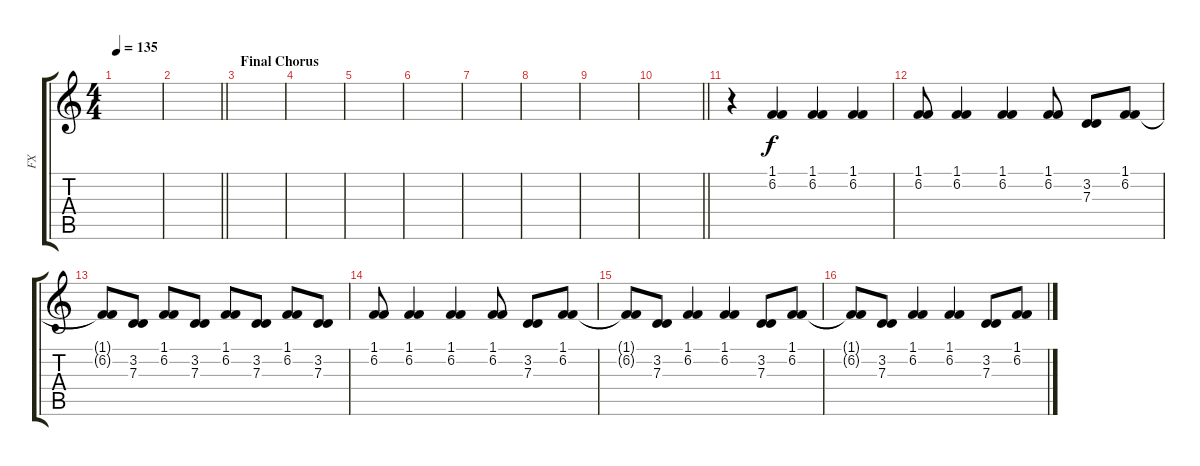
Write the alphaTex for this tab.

\track ("FX" "FX") {instrument fx7echoes}
\staff {score tabs}
\tuning (E4 B3 G3 D3 A2 E2) {hide}
\ts (4 4)
\tempo 135
\clef g2
\ks c
|
\barLineRight lightlight
|
\section ("" "Final Chorus")
|
|
|
|
|
|
|
\barLineRight lightlight
|
r.4{volume 7 instrument flute} (1.1 6.2).4{dy f} (1.1 6.2).4 (1.1 6.2).4 |
(1.1 6.2).8 (1.1 6.2).4 (1.1 6.2).4 (1.1 6.2).8 (3.2 7.3).8 (1.1 6.2).8 |
(1.1{t} 6.2{t}).8 (3.2 7.3).8 (1.1 6.2).8 (3.2 7.3).8 (1.1 6.2).8 (3.2 7.3).8 (1.1 6.2).8 (3.2 7.3).8 |
(1.1 6.2).8 (1.1 6.2).4 (1.1 6.2).4 (1.1 6.2).8 (3.2 7.3).8 (1.1 6.2).8 |
(1.1{t} 6.2{t}).8{volume 14} (3.2 7.3).8 (1.1 6.2).4 (1.1 6.2).4 (3.2 7.3).8 (1.1 6.2).8 |
(1.1{t} 6.2{t}).8 (3.2 7.3).8 (1.1 6.2).4 (1.1 6.2).4 (3.2 7.3).8 (1.1 6.2).8
